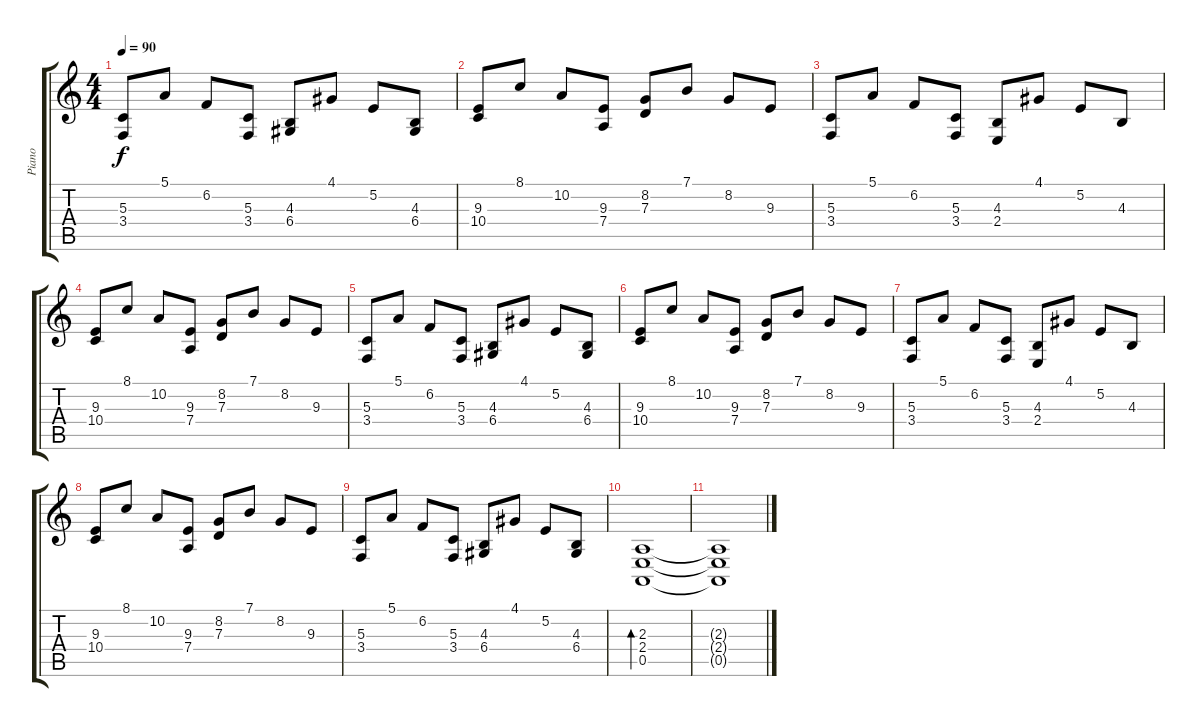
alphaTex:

\track ("Piano" "Piano") {instrument brightacousticpiano}
\staff {score tabs}
\tuning (E4 B3 G3 D3 A2 E2) {hide}
\ts (4 4)
\tempo 90
\clef g2
\ks c
(5.3 3.4).8{dy f} 5.1.8 6.2.8 (5.3 3.4).8 (4.3 6.4).8 4.1.8 5.2.8 (4.3 6.4).8 |
(9.3 10.4).8 8.1.8 10.2.8 (9.3 7.4).8 (8.2 7.3).8 7.1.8 8.2.8 9.3.8 |
(5.3 3.4).8 5.1.8 6.2.8 (5.3 3.4).8 (4.3 2.4).8 4.1.8 5.2.8 4.3.8 |
(9.3 10.4).8 8.1.8 10.2.8 (9.3 7.4).8 (8.2 7.3).8 7.1.8 8.2.8 9.3.8 |
(5.3 3.4).8 5.1.8 6.2.8 (5.3 3.4).8 (4.3 6.4).8 4.1.8 5.2.8 (4.3 6.4).8 |
(9.3 10.4).8 8.1.8 10.2.8 (9.3 7.4).8 (8.2 7.3).8 7.1.8 8.2.8 9.3.8 |
(5.3 3.4).8 5.1.8 6.2.8 (5.3 3.4).8 (4.3 2.4).8 4.1.8 5.2.8 4.3.8 |
(9.3 10.4).8 8.1.8 10.2.8 (9.3 7.4).8 (8.2 7.3).8 7.1.8 8.2.8 9.3.8 |
(5.3 3.4).8 5.1.8 6.2.8 (5.3 3.4).8 (4.3 6.4).8 4.1.8 5.2.8 (4.3 6.4).8 |
(2.3 2.4 0.5).1{bd 120} |
(2.3{t} 2.4{t} 0.5{t}).1
